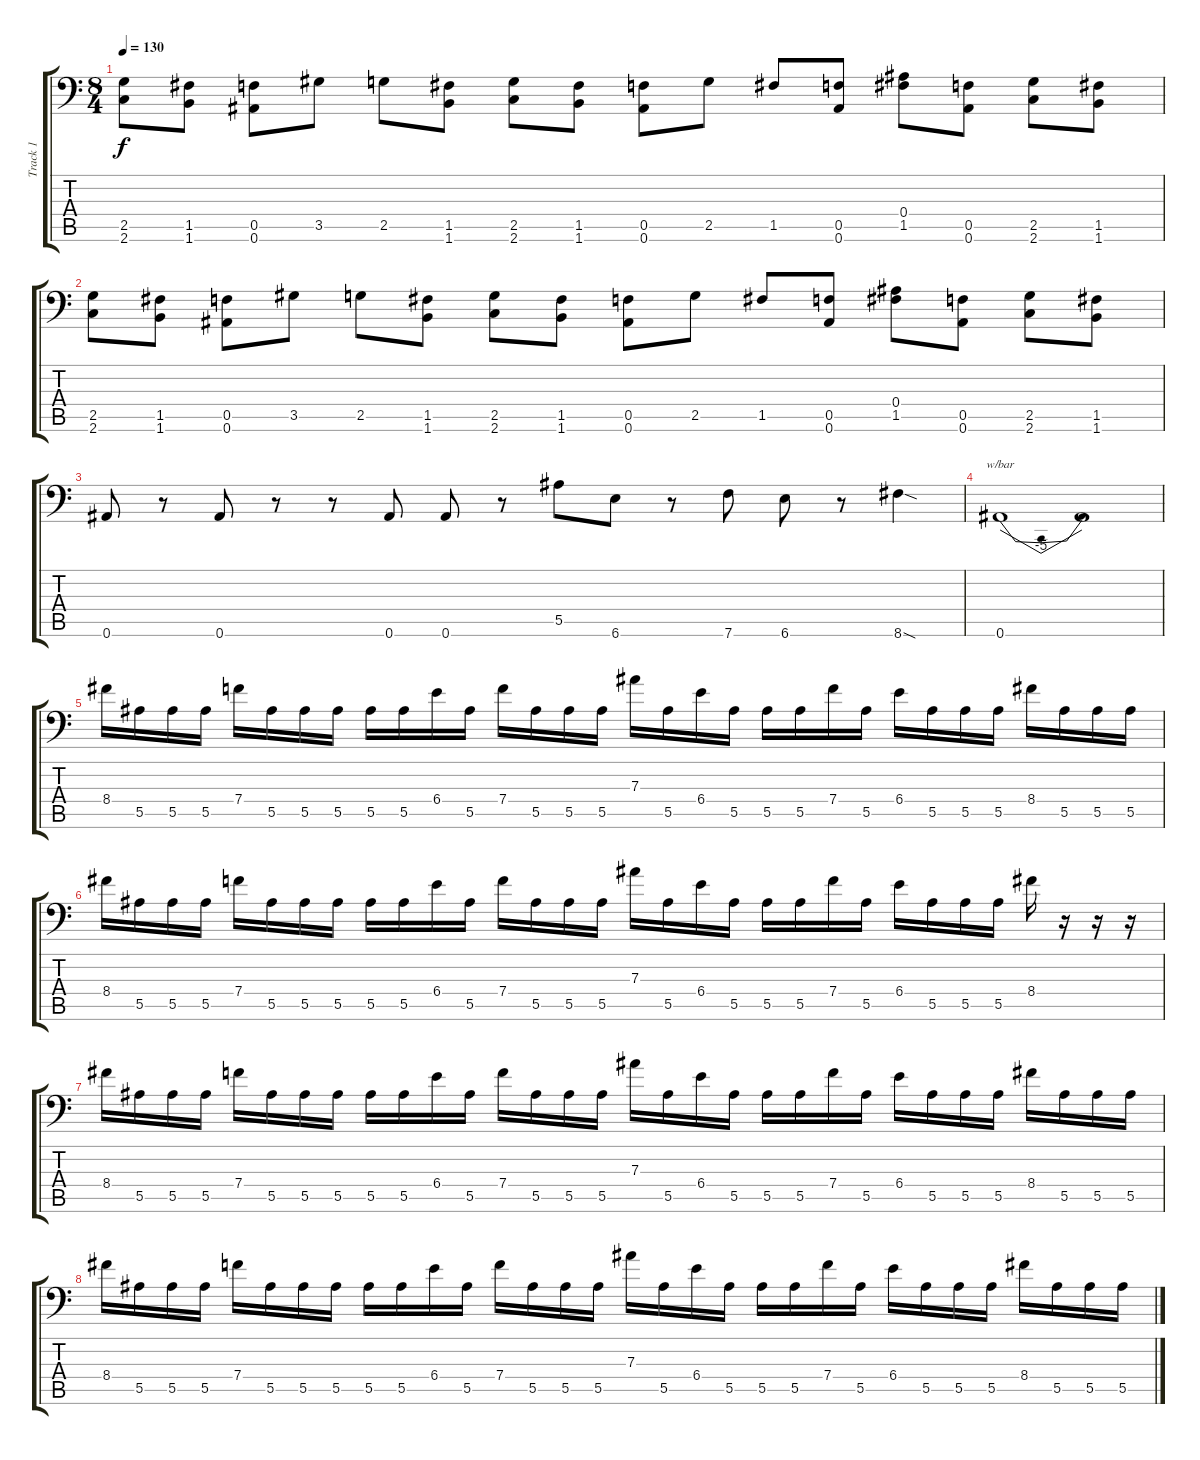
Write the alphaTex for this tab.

\track ("Track 1" "Track 1") {instrument overdrivenguitar}
\staff {score tabs}
\tuning (C4 G3 Eb3 Bb2 F2 Bb1) {hide}
\ts (8 4)
\tempo 130
\clef f4
\ks c
(2.5 2.6).8{dy f} (1.5 1.6).8 (0.5 0.6).8 3.5.8 2.5.8 (1.5 1.6).8 (2.5 2.6).8 (1.5 1.6).8 (0.5 0.6).8 2.5.8 1.5.8 (0.5 0.6).8 (0.4 1.5).8 (0.5 0.6).8 (2.5 2.6).8 (1.5 1.6).8 |
(2.5 2.6).8 (1.5 1.6).8 (0.5 0.6).8 3.5.8 2.5.8 (1.5 1.6).8 (2.5 2.6).8 (1.5 1.6).8 (0.5 0.6).8 2.5.8 1.5.8 (0.5 0.6).8 (0.4 1.5).8 (0.5 0.6).8 (2.5 2.6).8 (1.5 1.6).8 |
0.6.8 r.8 0.6.8 r.8 r.8 0.6.8 0.6.8 r.8 5.5.8 6.6.8 r.8 7.6.8 6.6.8 r.8 8.6{sod}.4 |
0.6.1{tbe (dip default 0 0 30 -20 60 0)} 0.6{t}.1 |
8.4.16 5.5.16 5.5.16 5.5.16 7.4.16 5.5.16 5.5.16 5.5.16 5.5.16 5.5.16 6.4.16 5.5.16 7.4.16 5.5.16 5.5.16 5.5.16 7.3.16 5.5.16 6.4.16 5.5.16 5.5.16 5.5.16 7.4.16 5.5.16 6.4.16 5.5.16 5.5.16 5.5.16 8.4.16 5.5.16 5.5.16 5.5.16 |
8.4.16 5.5.16 5.5.16 5.5.16 7.4.16 5.5.16 5.5.16 5.5.16 5.5.16 5.5.16 6.4.16 5.5.16 7.4.16 5.5.16 5.5.16 5.5.16 7.3.16 5.5.16 6.4.16 5.5.16 5.5.16 5.5.16 7.4.16 5.5.16 6.4.16 5.5.16 5.5.16 5.5.16 8.4.16 r.16 r.16 r.16 |
8.4.16 5.5.16 5.5.16 5.5.16 7.4.16 5.5.16 5.5.16 5.5.16 5.5.16 5.5.16 6.4.16 5.5.16 7.4.16 5.5.16 5.5.16 5.5.16 7.3.16 5.5.16 6.4.16 5.5.16 5.5.16 5.5.16 7.4.16 5.5.16 6.4.16 5.5.16 5.5.16 5.5.16 8.4.16 5.5.16 5.5.16 5.5.16 |
8.4.16 5.5.16 5.5.16 5.5.16 7.4.16 5.5.16 5.5.16 5.5.16 5.5.16 5.5.16 6.4.16 5.5.16 7.4.16 5.5.16 5.5.16 5.5.16 7.3.16 5.5.16 6.4.16 5.5.16 5.5.16 5.5.16 7.4.16 5.5.16 6.4.16 5.5.16 5.5.16 5.5.16 8.4.16 5.5.16 5.5.16 5.5.16
